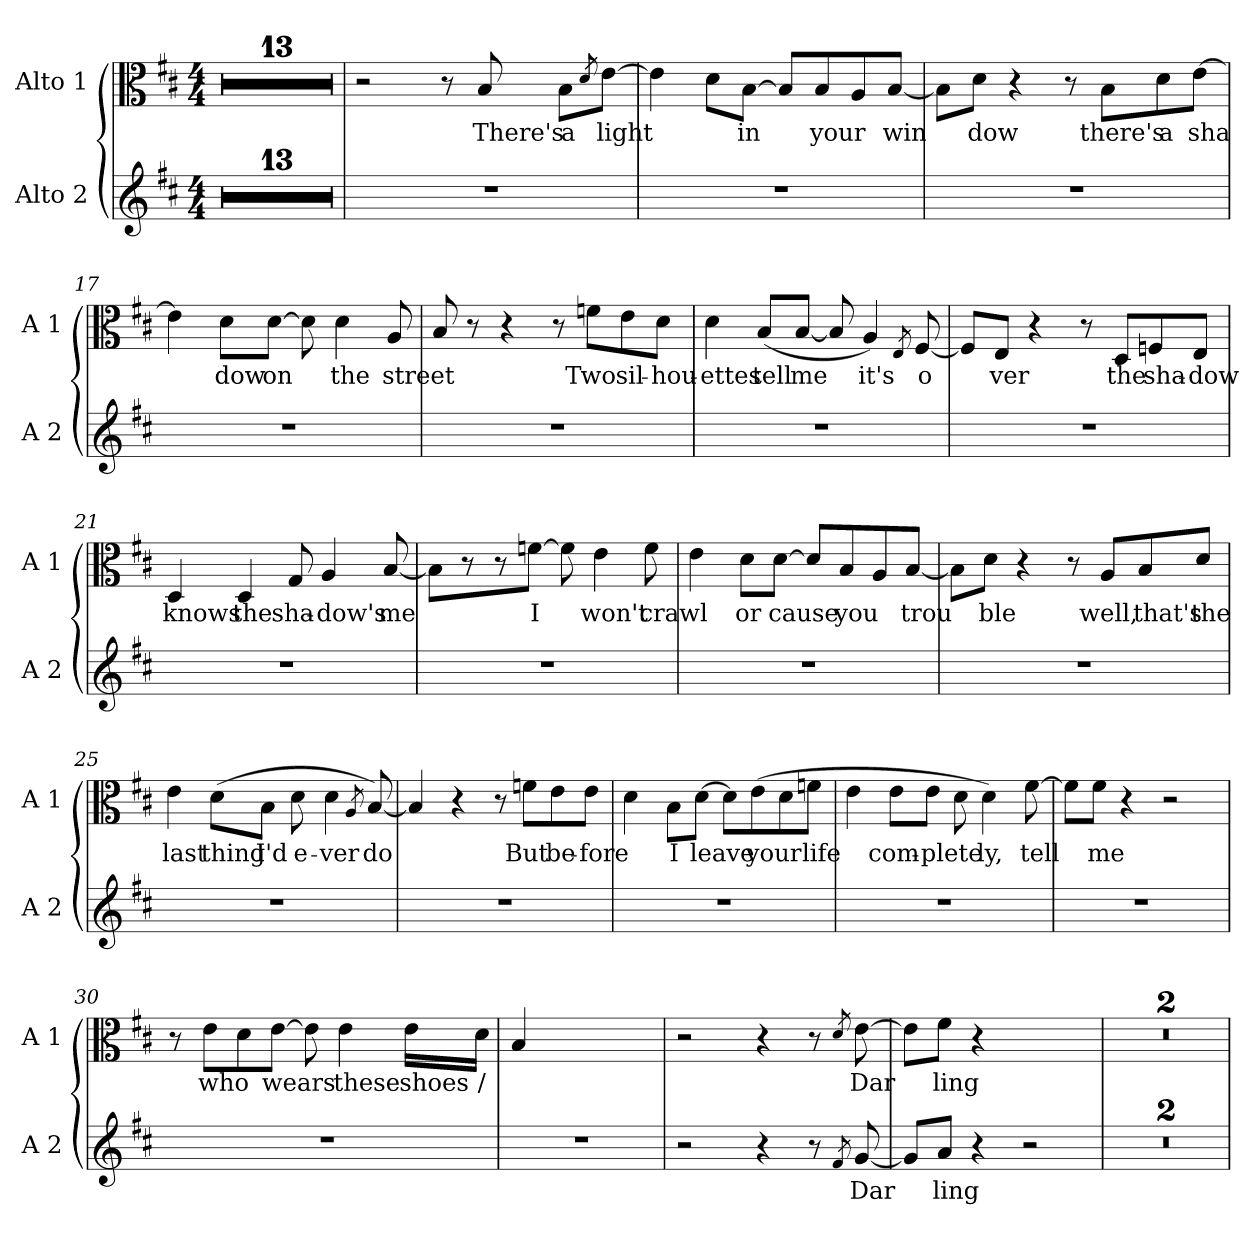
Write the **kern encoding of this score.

**kern	**text	**kern	**text
*part2	*part2	*part1	*part1
*staff2	*staff2	*staff1	*staff1
*I"Alto 2	*	*I"Alto 1	*
*I'A 2	*	*I'A 1	*
*clefG2	*	*clefC3	*
*k[f#c#]	*	*k[f#c#]	*
*b:	*	*b:	*
*M4/4	*	*M4/4	*
=1	=1	=1	=1
1r	.	1r	.
=2	=2	=2	=2
1r	.	1r	.
=3	=3	=3	=3
1r	.	1r	.
=4	=4	=4	=4
1r	.	1r	.
=5	=5	=5	=5
1r	.	1r	.
=6	=6	=6	=6
1r	.	1r	.
=7	=7	=7	=7
1r	.	1r	.
=8	=8	=8	=8
1r	.	1r	.
!!LO:LB:g=z
=9	=9	=9	=9
1r	.	1r	.
=10	=10	=10	=10
1r	.	1r	.
=11	=11	=11	=11
1r	.	1r	.
=12	=12	=12	=12
1r	.	1r	.
=13	=13	=13	=13
1r	.	1r	.
=14	=14	=14	=14
1r	.	2r	.
.	.	8r	.
!	!	!	!LO:LY:b
.	.	8B/	There's
!	!	!	!LO:LY:b
.	.	8B\L	a
.	.	8qd/	.
!	!	!	!LO:LY:b
.	.	[8e\J	light
!!LO:LB:g=z
=15	=15	=15	=15
1r	.	4e\]	.
.	.	8d\L	.
!	!	!	!LO:LY:b
.	.	[8B\J	in
.	.	8B/L]	.
!	!	!	!LO:LY:b
.	.	8B/	your
.	.	8A/	.
!	!	!	!LO:LY:b
.	.	[8B/J	win
=16	=16	=16	=16
1r	.	8B\L]	.
!	!	!	!LO:LY:b
.	.	8d\J	dow
!	!	!	!LO:LY:b
.	.	4r	,
.	.	8r	.
!	!	!	!LO:LY:b
.	.	8B\L	there's
!	!	!	!LO:LY:b
.	.	8d\	a
!	!	!	!LO:LY:b
.	.	[8e\J	sha
=17	=17	=17	=17
1r	.	4e\]	.
!	!	!	!LO:LY:b
.	.	8d\L	dow
!	!	!	!LO:LY:b
.	.	[8d\J	on
.	.	8d\]	.
!	!	!	!LO:LY:b
.	.	4d\	the
!	!	!	!LO:LY:b
.	.	8A/	street
=18	=18	=18	=18
1r	.	8B/	.
!	!	!	!LO:LY:b
.	.	8r	.
.	.	4r	.
.	.	8r	.
!	!	!	!LO:LY:b
.	.	8fn\L	Two
!	!	!	!LO:LY:b
.	.	8e\	sil-
!	!	!	!LO:LY:b
.	.	8d\J	-hou-
!!LO:LB:g=z
=19	=19	=19	=19
!	!	!	!LO:LY:b
1r	.	4d\	-ettes
!	!	!	!LO:LY:b
.	.	(<8B/L	tell
!	!	!	!LO:LY:b
.	.	[8B/J	me
.	.	8B/]	.
!	!	!	!LO:LY:b
.	.	4A/)	it's
.	.	8qE/	.
!	!	!	!LO:LY:b
.	.	[8F#/	o
=20	=20	=20	=20
1r	.	8F#/L]	.
!	!	!	!LO:LY:b
.	.	8E/J	ver
!	!	!	!LO:LY:b
.	.	4r	,
.	.	8r	.
!	!	!	!LO:LY:b
.	.	8D/L	the
!	!	!	!LO:LY:b
.	.	8Fn/	sha-
!	!	!	!LO:LY:b
.	.	8E/J	-dow
=21	=21	=21	=21
!	!	!	!LO:LY:b
1r	.	4D/	knows
!	!	!	!LO:LY:b
.	.	4D/	the
!	!	!	!LO:LY:b
.	.	8G/	sha-
!	!	!	!LO:LY:b
.	.	4A/	-dow's
!	!	!	!LO:LY:b
.	.	[8B/	me
=22	=22	=22	=22
1r	.	8B\L]	.
!	!	!	!LO:LY:b
.	.	8r	\!
.	.	8r	.
!	!	!	!LO:LY:b
.	.	[8fn\J	I
.	.	8f\]	.
!	!	!	!LO:LY:b
.	.	4e\	won't
!	!	!	!LO:LY:b
.	.	8f\	crawl
!!LO:PB:g=z
=23	=23	=23	=23
1r	.	4e\	.
!	!	!	!LO:LY:b
.	.	8d\L	or
!	!	!	!LO:LY:b
.	.	[8d\J	cause
.	.	8d/L]	.
!	!	!	!LO:LY:b
.	.	8B/	you
.	.	8A/	.
!	!	!	!LO:LY:b
.	.	[8B/J	trou
=24	=24	=24	=24
1r	.	8B\L]	.
!	!	!	!LO:LY:b
.	.	8d\J	ble
!	!	!	!LO:LY:b
.	.	4r	,
.	.	8r	.
!	!	!	!LO:LY:b
.	.	8A/L	well,
!	!	!	!LO:LY:b
.	.	8B/	that's
!	!	!	!LO:LY:b
.	.	8d/J	the
=25	=25	=25	=25
!	!	!	!LO:LY:b
1r	.	4e\	last
!	!	!	!LO:LY:b
.	.	(>8d\L	thing
!	!	!	!LO:LY:b
.	.	8B\J	I'd
!	!	!	!LO:LY:b
.	.	8d\	e-
!	!	!	!LO:LY:b
.	.	4d\	-ver
.	.	8qA/	.
!	!	!	!LO:LY:b
.	.	[8B/)	do
=26	=26	=26	=26
1r	.	4B/]	.
!	!	!	!LO:LY:b
.	.	4r	.
.	.	8r	.
!	!	!	!LO:LY:b
.	.	8fn\L	But
!	!	!	!LO:LY:b
.	.	8e\	be-
!	!	!	!LO:LY:b
.	.	8e\J	-fore
!!LO:LB:g=z
=27	=27	=27	=27
1r	.	4d\	.
!	!	!	!LO:LY:b
.	.	8B\L	I
!	!	!	!LO:LY:b
.	.	[8d\J	leave
.	.	8d\L]	.
!	!	!	!LO:LY:b
.	.	(>8e\	your
.	.	8d\	.
!	!	!	!LO:LY:b
.	.	8fn\J	life
=28	=28	=28	=28
1r	.	4e\	.
!	!	!	!LO:LY:b
.	.	8e\L	com-
!	!	!	!LO:LY:b
.	.	8e\J	-plete
.	.	8d\	.
!	!	!	!LO:LY:b
.	.	4d\)	ly,
!	!	!	!LO:LY:b
.	.	[8f#\	tell
=29	=29	=29	=29
1r	.	8f#\L]	.
!	!	!	!LO:LY:b
.	.	8f#\J	me
.	.	4r	.
.	.	2r	.
=30	=30	=30	=30
1r	.	8r	.
!	!	!	!LO:LY:b
.	.	8e\L	who
.	.	8d\	.
!	!	!	!LO:LY:b
.	.	[8e\J	wears
.	.	8e\]	.
!	!	!	!LO:LY:b
.	.	4e\	these
!	!	!	!LO:LY:b
.	.	16e\LL	shoes
!	!	!	!LO:LY:b
.	.	16d\JJ	/
!!LO:LB:g=z
=31	=31	=31	=31
1r	.	4B/	.
.	.	2.ryy	.
=32	=32	=32	=32
!	!LO:LY:b	!	!LO:LY:b
2r	.	2r	.
4r	.	4r	.
8r	.	8r	.
8qf#/	.	8qd/	.
!	!LO:LY:b	!	!LO:LY:b
[8g/	Dar	[8e\	Dar
=33	=33	=33	=33
8g/L]	.	8e\L]	.
!	!LO:LY:b	!	!LO:LY:b
8a/J	ling	8f#\J	ling
!	!LO:LY:b	!	!LO:LY:b
4r	\!	4r	\!
2r	.	2ryy	.
=34	=34	=34	=34
1r	.	1r	.
!!LO:LB:g=z
=35	=35	=35	=35
1r	.	1r	.
=	=	=	=
*-	*-	*-	*-
